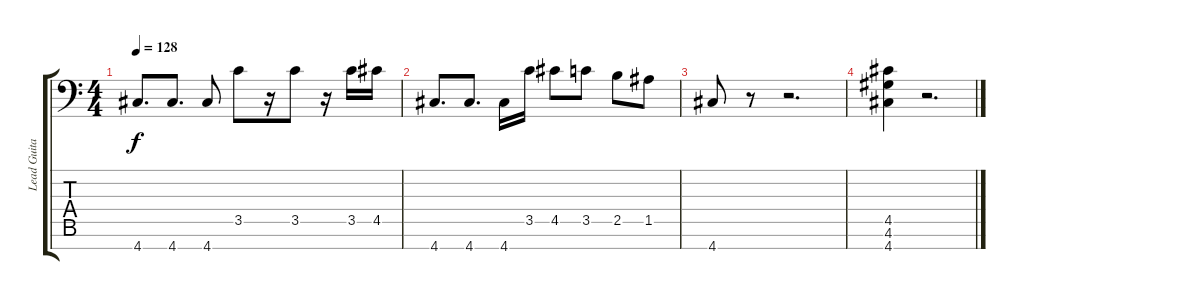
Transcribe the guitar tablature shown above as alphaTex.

\track ("Lead Guitar" "Lead Guita") {instrument overdrivenguitar}
\staff {score tabs}
\tuning (E4 B3 G3 D3 A2 E2 A1) {hide}
\ts (4 4)
\tempo 128
\clef f4
\ks c
4.7.8{d dy f} 4.7.8{d} 4.7.8 3.5.8 r.16 3.5.8 r.16 3.5.16 4.5.16 |
4.7.8{d} 4.7.8{d} 4.7.16 3.5.16 4.5.8 3.5.8 2.5.8 1.5.8 |
4.7.8 r.8 r.2{d} |
(4.5 4.6 4.7).4 r.2{d}
